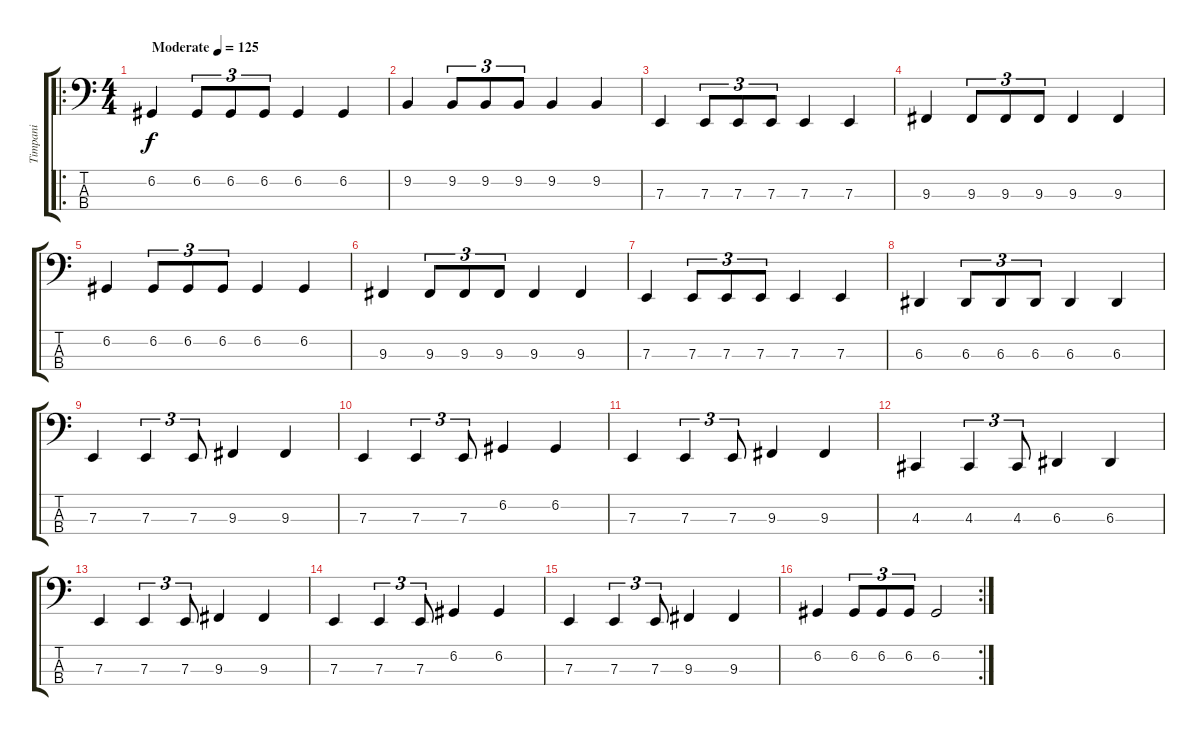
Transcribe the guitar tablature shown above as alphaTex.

\track ("Timpani" "Timpani") {instrument timpani}
\staff {score tabs}
\tuning (G2 D2 A1 E1) {hide}
\ro
\ts (4 4)
\tempo (125 "Moderate")
\clef f4
\ks c
6.2.4{dy f instrument timpani} 6.2.8{tu (3 2)} 6.2.8{tu (3 2)} 6.2.8{tu (3 2)} 6.2.4 6.2.4 |
9.2.4 9.2.8{tu (3 2)} 9.2.8{tu (3 2)} 9.2.8{tu (3 2)} 9.2.4 9.2.4 |
7.3.4 7.3.8{tu (3 2)} 7.3.8{tu (3 2)} 7.3.8{tu (3 2)} 7.3.4 7.3.4 |
9.3.4 9.3.8{tu (3 2)} 9.3.8{tu (3 2)} 9.3.8{tu (3 2)} 9.3.4 9.3.4 |
6.2.4 6.2.8{tu (3 2)} 6.2.8{tu (3 2)} 6.2.8{tu (3 2)} 6.2.4 6.2.4 |
9.3.4 9.3.8{tu (3 2)} 9.3.8{tu (3 2)} 9.3.8{tu (3 2)} 9.3.4 9.3.4 |
7.3.4 7.3.8{tu (3 2)} 7.3.8{tu (3 2)} 7.3.8{tu (3 2)} 7.3.4 7.3.4 |
6.3.4 6.3.8{tu (3 2)} 6.3.8{tu (3 2)} 6.3.8{tu (3 2)} 6.3.4 6.3.4 |
7.3.4 7.3.4{tu (3 2)} 7.3.8{tu (3 2)} 9.3.4 9.3.4 |
7.3.4 7.3.4{tu (3 2)} 7.3.8{tu (3 2)} 6.2.4 6.2.4 |
7.3.4 7.3.4{tu (3 2)} 7.3.8{tu (3 2)} 9.3.4 9.3.4 |
4.3.4 4.3.4{tu (3 2)} 4.3.8{tu (3 2)} 6.3.4 6.3.4 |
7.3.4 7.3.4{tu (3 2)} 7.3.8{tu (3 2)} 9.3.4 9.3.4 |
7.3.4 7.3.4{tu (3 2)} 7.3.8{tu (3 2)} 6.2.4 6.2.4 |
7.3.4 7.3.4{tu (3 2)} 7.3.8{tu (3 2)} 9.3.4 9.3.4 |
\rc 2
6.2.4 6.2.8{tu (3 2)} 6.2.8{tu (3 2)} 6.2.8{tu (3 2)} 6.2.2
